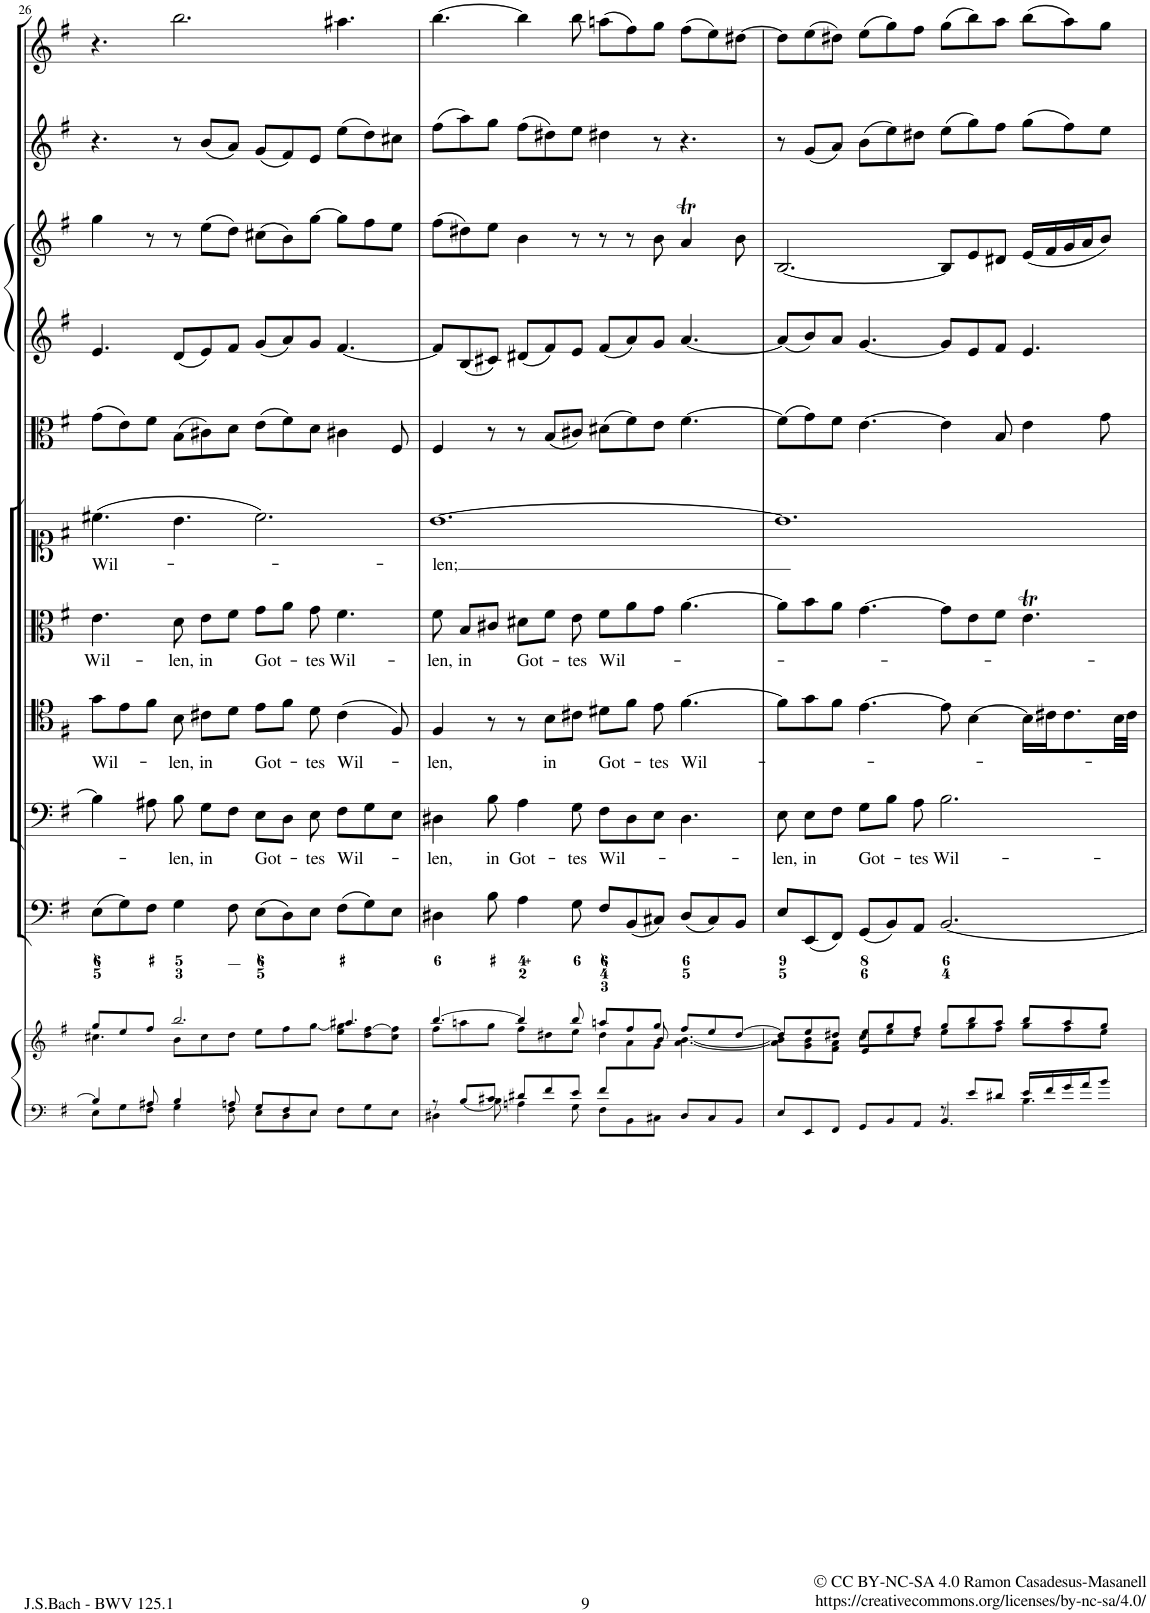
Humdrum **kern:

**kern	**kern	**kern	**kern	**text	**kern	**text	**kern	**text	**kern	**text	**kern	**kern	**kern	**kern	**kern
*part11	*part11	*part10	*part9	*part9	*part8	*part8	*part7	*part7	*part6	*part6	*part5	*part4	*part3	*part2	*part1
*staff12	*staff11	*staff10	*staff9	*staff9	*staff8	*staff8	*staff7	*staff7	*staff6	*staff6	*staff5	*staff4	*staff3	*staff2	*staff1
*I"Piano reduction	*	*I"Continuo	*I"Basso	*	*I"Tenore	*	*I"Alto	*	*I"Soprano Corno col Soprano	*	*I"Viola	*I"Violino II	*I"Violino I	*I"Oboe	*I"Flauto traverso
*I'Pno	*	*	*	*	*	*	*	*	*	*	*I'Vla	*I'Vln	*I'Vln	*I'Ob	*I'Fl
!!LO:PB:g=z
*clefF4	*clefG2	*clefF4	*clefF4	*	*clefC4	*	*clefC3	*	*clefC1	*	*clefC3	*clefG2	*clefG2	*clefG2	*clefG2
*k[f#]	*k[f#]	*k[f#]	*k[f#]	*	*k[f#]	*	*k[f#]	*	*k[f#]	*	*k[f#]	*k[f#]	*k[f#]	*k[f#]	*k[f#]
*M12/8	*M12/8	*M12/8	*M12/8	*	*M12/8	*	*M12/8	*	*M12/8	*	*M12/8	*M12/8	*M12/8	*M12/8	*M12/8
=26	=26	=26	=26	=26	=26	=26	=26	=26	=26	=26	=26	=26	=26	=26	=26
*^	*^	*	*	*	*	*	*	*	*	*	*	*	*	*	*
!	!	!	!	!	!	!	!	!LO:LY:b	!	!LO:LY:b	!	!LO:LY:b	!	!	!	!	!
4B/]	8E\L	8gg/L	4.cc#X\	(8E\L	4B\]	.	8g\L	Wil-	4.e\	Wil-	(4.cc#X\	Wil-	(8g\L	4.e/	4gg\	4.r	4.r
.	8G\	8ee/	.	8G\)	.	.	8e\	.	.	.	.	.	8e\)	.	.	.	.
8A#X/	8F#\J	8ff#/J	.	8F#\J	8A#X\	.	8f#\J	.	.	.	.	.	8f#\J	.	8r	.	.
!	!	!	!	!	!	!LO:LY:b	!	!LO:LY:b	!	!LO:LY:b	!	!	!	!	!	!	!
4B/	4G\	2.bb/	8b\L	4G\	8B\	-len,	8B\	-len,	8d\	-len,	4.b\	.	(8B\L	(8d/L	8r	8r	2.bb\
!	!	!	!	!	!	!LO:LY:b	!	!LO:LY:b	!	!LO:LY:b	!	!	!	!	!	!	!
.	.	.	8cc#\	.	8G\L	in	8c#X\L	in	8e\L	in	.	.	8c#X\)	8e/)	(8ee\L	(8b/L	.
8An/	8F#\	.	8dd\J	8F#\	8F#\J	.	8d\J	.	8f#\J	.	.	.	8d\J	8f#/J	8dd\J)	8a/J)	.
!	!	!	!	!	!	!LO:LY:b	!	!LO:LY:b	!	!LO:LY:b	!	!	!	!	!	!	!
8G/L	8E\L	.	8ee\L	(8E\L	8E\L	Got-	8e\L	Got-	8g\L	Got-	2.cc#\)	.	(8e\L	(8g/L	(8cc#X\L	(8g/L	.
8F#/	8D\	.	8ff#\	8D\)	8D\J	.	8f#\J	.	8a\J	.	.	.	8f#\)	8a/)	8b\)	8f#/)	.
!	!	!	!	!	!	!LO:LY:b	!	!LO:LY:b	!	!LO:LY:b	!	!	!	!	!	!	!
8E/J	8E\J	.	[8gg\J	8E\J	8E\	-tes	8d\	-tes	8g\	-tes	.	.	8d\J	8g/J	[8gg\J	8e/J	.
!	!	!	!	!	!	!LO:LY:b	!	!LO:LY:b	!	!LO:LY:b	!	!	!	!	!	!	!
4.ryy	8F#\L	4.aa#X/	8ee\ 8gg\]L	(8F#\L	8F#\L	Wil-	(4c#\	Wil-	4.f#\	Wil-	.	.	4c#X\	[4.f#/	8gg\L]	(8ee\L	4.aa#X\
.	8G\	.	8dd\ [>8ff#\	8G\)	8G\	.	.	.	.	.	.	.	.	.	8ff#\	8dd\)	.
.	8E\J	.	8cc#\ 8ff#\]J	8E\J	8E\J	.	8F#/)	.	.	.	.	.	8F#/	.	8ee\J	8cc#X\J	.
=27	=27	=27	=27	=27	=27	=27	=27	=27	=27	=27	=27	=27	=27	=27	=27	=27	=27
*	*	*	*^	*	*	*	*	*	*	*	*	*	*	*	*	*	*
!	!	!	!	!	!	!	!LO:LY:b	!	!LO:LY:b	!	!LO:LY:b	!	!LO:LY:b	!	!	!	!	!
8r	4D#X\	[4.bb/	8ff#\L	2..ryy	4D#X\	4D#X\	-len,	4F#/	-len,	8f#\	-len,	[1.b	-len;	4F#/	8f#/L]	(8ff#\L	(8ff#\L	[4.bb\
!	!	!	!	!	!	!	!	!	!	!	!LO:LY:b	!	!	!	!	!	!	!
[<8B/L	.	.	8aan\	.	.	.	.	.	.	8B/L	in	.	.	.	(8B/	8dd#X\)	8aa\)	.
!	!	!	!	!	!	!	!LO:LY:b	!	!	!	!	!	!	!	!	!	!	!
8c#X/J	8B\]	.	8gg\J	.	8B\	8B\	in	8r	.	8c#X/J	.	.	.	8r	8c#X/J)	8ee\J	8gg\J	.
!	!	!	!	!	!	!	!LO:LY:b	!	!	!	!LO:LY:b	!	!	!	!	!	!	!
8d#X/L	4An\	4bb/]	8ff#\L	.	4A\	4A\	Got-	8r	.	8d#X\L	Got-	.	.	8r	(8d#X/L	4b\	(8ff#\L	4bb\]
!	!	!	!	!	!	!	!	!	!LO:LY:b	!	!	!	!	!	!	!	!	!
8f#/	.	.	8dd#X\	.	.	.	.	8B\L	in	8f#\J	.	.	.	(8B/L	8f#/)	.	8dd#X\)	.
!	!	!	!	!	!	!	!LO:LY:b	!	!	!	!LO:LY:b	!	!	!	!	!	!	!
8e/J	8G\	8bb/	8ee\J	.	8G\	8G\	-tes	8c#X\J	.	8e\	-tes	.	.	8c#X/J)	8e/J	8r	8ee\J	8bb\
!	!	!	!	!	!	!	!LO:LY:b	!	!LO:LY:b	!	!LO:LY:b	!	!	!	!	!	!	!
8f#/L	8F#\L	8aan/L	4dd#\	.	8F#/L	8F#\L	Wil-	8d#X\L	Got-	8f#\L	Wil-	.	.	(8d#X\L	(8f#/L	8r	4dd#X\	(8aan\L
4ryy	8BB\	8ff#/	.	8a\	(8BB/	8D#\	.	8f#\J	.	8a\	.	.	.	8f#\)	8a/)	8r	.	8ff#\)
!	!	!	!	!	!	!	!	!	!LO:LY:b	!	!	!	!	!	!	!	!	!
.	8C#X\J	8gg/J	8b/	8g\J	8C#X/J)	8E\J	.	8e\	-tes	8g\J	.	.	.	8e\J	8g/J	8b\	8r	8gg\J
!	!	!	!	!	!	!	!	!	!LO:LY:b	!	!	!	!	!	!	!	!	!
4.ryy	8D#/L	8ff#/L	[4.a\ [4.b\	4.ryy	(8D#/L	4.D#\	.	[4.f#\	Wil-	[4.a\	.	.	.	[4.f#\	[4.a/	4aT/	4.r	(8ff#\L
.	8C#/	8ee/	.	.	8C#/)	.	.	.	.	.	.	.	.	.	.	.	.	8ee\)
.	8BB/J	[8dd#/J	.	.	8BB/J	.	.	.	.	.	.	.	.	.	.	8b\	.	[8dd#X\J
=28	=28	=28	=28	=28	=28	=28	=28	=28	=28	=28	=28	=28	=28	=28	=28	=28	=28	=28
!	!	!	!	!	!	!	!LO:LY:b	!	!	!	!	!	!	!	!	!	!	!
8E/L	4.ryy	8dd#/L]	8a\] 8b\]L	4.ryy	8E/L	8E\	-len,	8f#\L]	.	8a\L]	.	1.b]	.	(8f#\L]	(8a/L]	[2.B/	8r	8dd#\L]
!	!	!	!	!	!	!	!LO:LY:b	!	!	!	!	!	!	!	!	!	!	!
8EE/	.	8ee/	8g\ 8b\	.	(8EE/	8E\L	in	8g\	.	8b\	.	.	.	8g\)	8b/)	.	(8g/L	(8ee\
8FF#/J	.	8dd#X/J	8f#\ 8a\J	.	8FF#/J)	8F#\J	.	8f#\J	.	8a\J	.	.	.	8f#\J	8a/J	.	8a/J)	8dd#X\J)
!	!	!	!	!	!	!	!LO:LY:b	!	!	!	!	!	!	!	!	!	!	!
4ryy	8GG/L	8ee/L	8cc\L	4e/	(8GG/L	8G\L	Got-	[4.e\	.	[4.g\	.	.	.	[4.e\	[4.g/	.	(8b\L	(8ee\L
.	8BB/	8gg/	8ee\	.	8BB/)	8B\J	.	.	.	.	.	.	.	.	.	.	8ee\)	8gg\)
!	!	!	!	!	!	!	!LO:LY:b	!	!	!	!	!	!	!	!	!	!	!
8r	8AA/J	8ff#/J	8dd#\J	2..ryy	8AA/J	8A\	-tes	.	.	.	.	.	.	.	.	.	8dd#X\J	8ff#\J
!	!	!	!	!	!	!	!LO:LY:b	!	!	!	!	!	!	!	!	!	!	!
8r	4.BB/	8gg/L	8ee\L	.	[2.BB/	2.B\	Wil-	8e\]	.	8g\L]	.	.	.	4e\]	8g/L]	8B/L]	(8ee\L	(8gg\L
8e/L	.	8bb/	8gg\	.	.	.	.	[4B\	.	8e\	.	.	.	.	8e/	8e/	8gg\)	8bb\)
8d#X/J	.	8aa/J	8ff#\J	.	.	.	.	.	.	8f#\J	.	.	.	8B/	8f#/J	8d#X/J	8ff#\J	8aa\J
16e/LL	4.B\	8bb/L	8gg\L	.	.	.	.	16B\LL]	.	4.eT\	.	.	.	4e\	4.e/	(16e/LL	(8gg\L	(8bb\L
16f#/	.	.	.	.	.	.	.	16c#X\J	.	.	.	.	.	.	.	16f#/	.	.
16g/	.	8aa/	8ff#\	.	.	.	.	8.c#\	.	.	.	.	.	.	.	16g/	8ff#\)	8aa\)
16a/J	.	.	.	.	.	.	.	.	.	.	.	.	.	.	.	16a/J	.	.
8b/J	.	8gg/J	8ee\J	.	.	.	.	.	.	.	.	.	.	8g\	.	8b/J)	8ee\J	8gg\J
.	.	.	.	.	.	.	.	32B\LL	.	.	.	.	.	.	.	.	.	.
.	.	.	.	.	.	.	.	32c#\JJJ	.	.	.	.	.	.	.	.	.	.
*v	*v	*	*	*	*	*	*	*	*	*	*	*	*	*	*	*	*	*
*	*v	*v	*v	*	*	*	*	*	*	*	*	*	*	*	*	*	*
=	=	=	=	=	=	=	=	=	=	=	=	=	=	=	=
*-	*-	*-	*-	*-	*-	*-	*-	*-	*-	*-	*-	*-	*-	*-	*-
